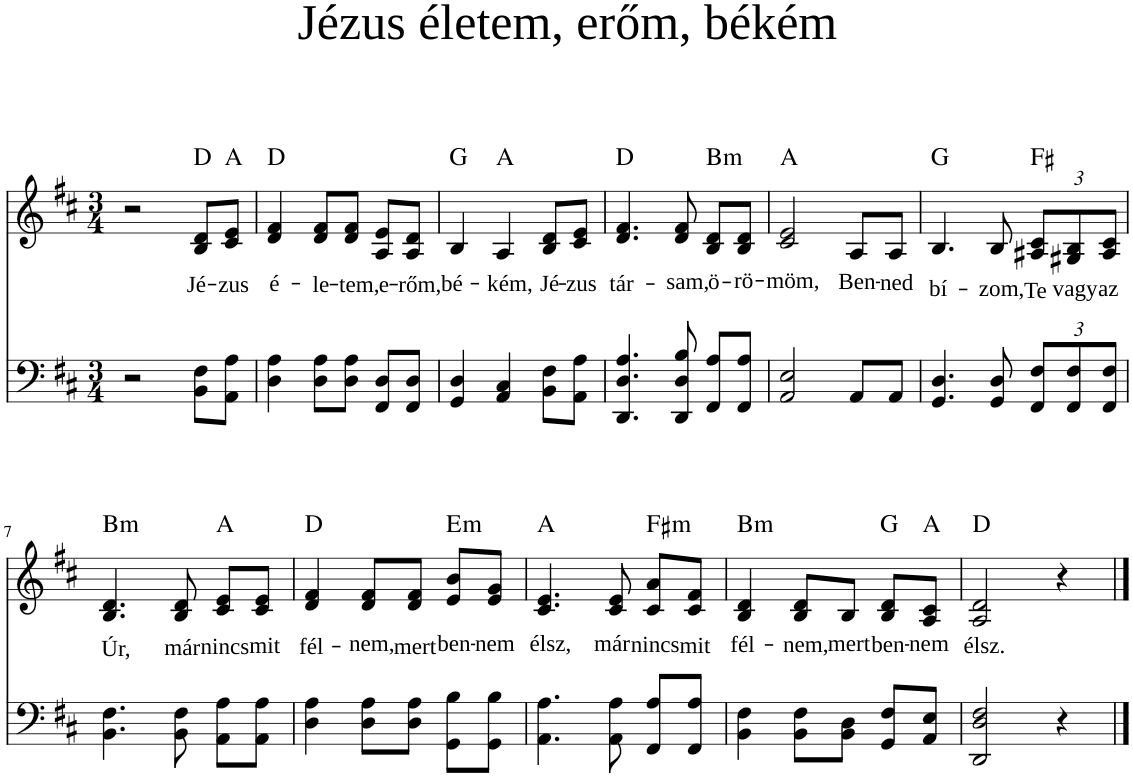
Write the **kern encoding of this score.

**kern	**kern	**text	**harte
*part2	*part1	*part1	*part1
*staff2	*staff1	*staff1	*
*I"Voice	*I"Voice	*	*
*clefF4	*clefG2	*	*
*k[f#c#]	*k[f#c#]	*	*
*M3/4	*M3/4	*	*
=1	=1	=1	=1
2r	2r	.	.
!	!	!LO:LY:b	!LO:H:kt=N.C.
8BB\ 8F#\L	8B/ 8d/L	Jé-	N
!	!	!LO:LY:b	!LO:H:kt=N.C.
8AA\ 8A\J	8c#/ 8e/J	-zus	N
=2	=2	=2	=2
!	!	!LO:LY:b	!LO:H:kt=N.C.
4D\ 4A\	4d/ 4f#/	é-	N
!	!	!LO:LY:b	!
8D\ 8A\L	8d/ 8f#/L	-le-	.
!	!	!LO:LY:b	!
8D\ 8A\J	8d/ 8f#/J	-tem,	.
!	!	!LO:LY:b	!
8FF#/ 8D/L	8A/ 8e/L	e-	.
!	!	!LO:LY:b	!
8FF#/ 8D/J	8A/ 8d/J	-rőm,	.
=3	=3	=3	=3
!	!	!LO:LY:b	!LO:H:kt=N.C.
4GG/ 4D/	4B/	bé-	N
!	!	!LO:LY:b	!LO:H:kt=N.C.
4AA/ 4C#/	4A/	-kém,	N
!	!	!LO:LY:b	!
8BB\ 8F#\L	8B/ 8d/L	Jé-	.
!	!	!LO:LY:b	!
8AA\ 8A\J	8c#/ 8e/J	-zus	.
=4	=4	=4	=4
!	!	!LO:LY:b	!LO:H:kt=N.C.
4.DD/ 4.D/ 4.A/	4.d/ 4.f#/	tár-	N
!	!	!LO:LY:b	!
8DD/ 8D/ 8B/	8d/ 8f#/	-sam,	.
!	!	!LO:LY:b	!LO:H:kt=m
8FF#/ 8A/L	8B/ 8d/L	ö-	B:min
!	!	!LO:LY:b	!
8FF#/ 8A/J	8B/ 8d/J	-rö-	.
=5	=5	=5	=5
!	!	!LO:LY:b	!LO:H:kt=N.C.
2AA/ 2E/	2c#/ 2e/	möm,	N
!	!	!LO:LY:b	!
8AA/L	8A/L	Ben-	.
!	!	!LO:LY:b	!
8AA/J	8A/J	ned	.
=6	=6	=6	=6
!	!	!LO:LY:b	!LO:H:kt=N.C.
4.GG/ 4.D/	4.B/	bí-	N
!	!	!LO:LY:b	!
8GG/ 8D/	8B/	-zom,	.
*Xbrackettup	*Xbrackettup	*	*
!	!	!LO:LY:b	!LO:H:kt=N.C.
12FF#/ 12F#/L	12A#X/ 12c#/L	Te	N
!	!	!LO:LY:b	!
12FF#/ 12F#/	12G#X/ 12B/	vagy	.
!	!	!LO:LY:b	!
12FF#/ 12F#/J	12A#/ 12c#/J	az	.
!!LO:LB:g=z
=7	=7	=7	=7
!	!	!LO:LY:b	!LO:H:kt=m
4.BB\ 4.F#\	4.B/ 4.d/	Úr,	B:min
!	!	!LO:LY:b	!
8BB\ 8F#\	8B/ 8d/	már	.
!	!	!LO:LY:b	!LO:H:kt=N.C.
8AA\ 8A\L	8c#/ 8e/L	nincs	N
!	!	!LO:LY:b	!
8AA\ 8A\J	8c#/ 8e/J	mit	.
=8	=8	=8	=8
!	!	!LO:LY:b	!LO:H:kt=N.C.
4D\ 4A\	4d/ 4f#/	fél-	N
!	!	!LO:LY:b	!
8D\ 8A\L	8d/ 8f#/L	-nem,	.
!	!	!LO:LY:b	!
8D\ 8A\J	8d/ 8f#/J	mert	.
!	!	!LO:LY:b	!LO:H:kt=m
8GG\ 8B\L	8e/ 8b/L	ben-	E:min
!	!	!LO:LY:b	!
8GG\ 8B\J	8e/ 8g/J	-nem	.
=9	=9	=9	=9
!	!	!LO:LY:b	!LO:H:kt=N.C.
4.AA\ 4.A\	4.c#/ 4.e/	élsz,	N
!	!	!LO:LY:b	!
8AA\ 8A\	8c#/ 8e/	már	.
!	!	!LO:LY:b	!LO:H:kt=m
8FF#/ 8A/L	8c#/ 8a/L	nincs	F#:min
!	!	!LO:LY:b	!
8FF#/ 8A/J	8c#/ 8f#/J	mit	.
=10	=10	=10	=10
!	!	!LO:LY:b	!LO:H:kt=m
4BB\ 4F#\	4B/ 4d/	fél-	B:min
!	!	!LO:LY:b	!
8BB\ 8F#\L	8B/ 8d/L	-nem,	.
!	!	!LO:LY:b	!
8BB\ 8D\J	8B/J	mert	.
!	!	!LO:LY:b	!LO:H:kt=N.C.
8GG/ 8F#/L	8B/ 8d/L	ben-	N
!	!	!LO:LY:b	!LO:H:kt=N.C.
8AA/ 8E/J	8A/ 8c#/J	-nem	N
=11	=11	=11	=11
!	!	!LO:LY:b	!LO:H:kt=N.C.
2DD/ 2D/ 2F#/	2A/ 2d/	élsz.	N
4r	4r	.	.
==	==	==	==
*-	*-	*-	*-
